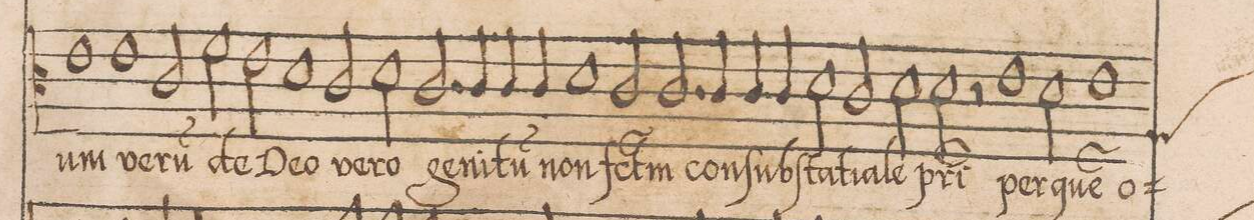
**kern	**text
*I"CANTVS	*
*clefC3	*
*k[]	*
*met(C|)	*
*M2/1	*
1e\	-um
=32-	=32-
1e\	ve-
2c/	-ru(m)
2f\	de
=33-	=33-
2e\	De-
1d\	-o
2c/	ve-
=34-	=34-
2d\	-ro
2.c/	ge-
4c/	-ni-
4c/	-tu(m)
4c/	no(n)
=35-	=35-
1d\	fac-
2c/	-tu(m)
2.c/	co(n)-
=36-	=36-
4c/	-ſub-
4c/	-ſta(n)-
4c/	-ci-
2d\	-a-
2c\	-le(m)
=37-	=37-
2d\	p(at)-
*custos:e	*
2d\	-ri
2r	.
1e\	per
=38-	=38-
2d\	que(m)
1e\	om-
=39-	=39-
*-	*-
